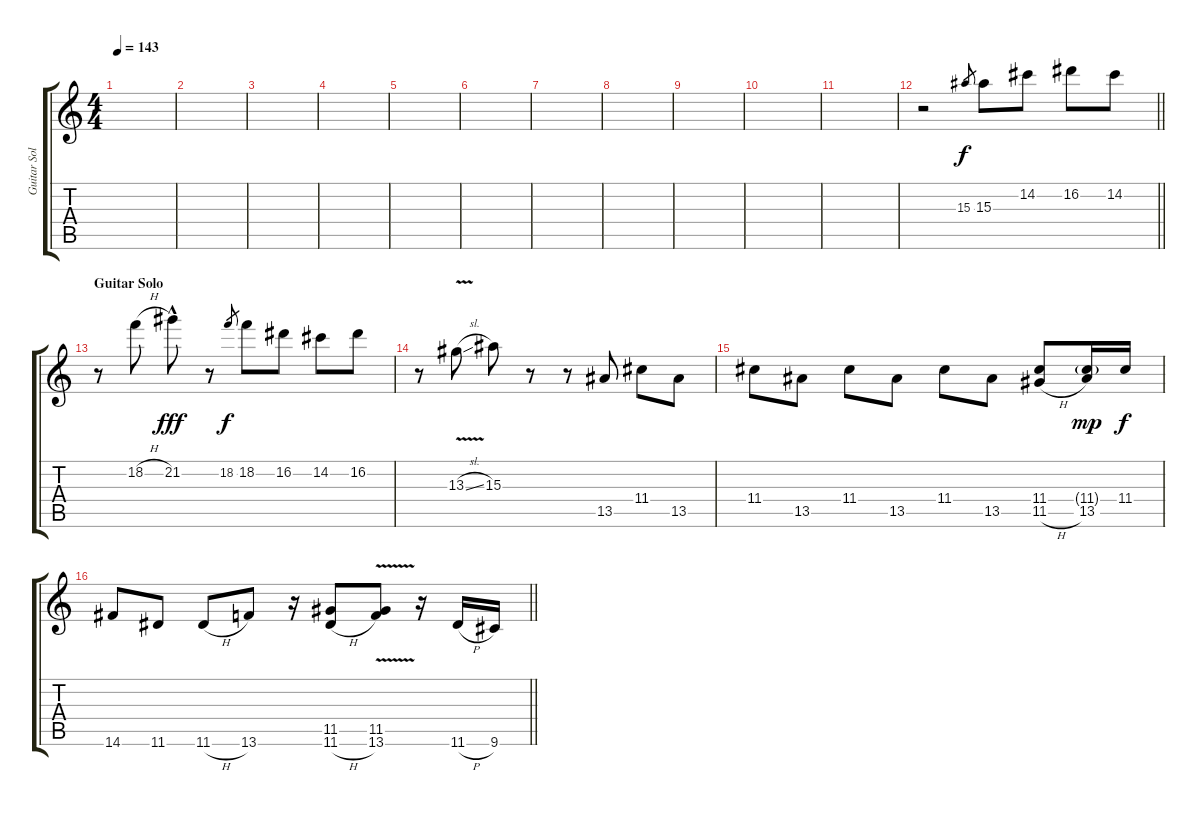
\track ("Guitar Solo" "Guitar Sol") {instrument overdrivenguitar}
\staff {score tabs}
\tuning (E4 B3 G3 D3 A2 E2) {hide}
\ts (4 4)
\tempo 143
\clef g2
\ks c
|
|
|
|
|
|
|
|
|
|
|
\barLineRight lightlight
r.2 15.3.8{gr} 15.3.8 14.2.8 16.2.8 14.2.8 |
\section ("" "Guitar Solo")
r.8 18.2{h}.8 21.2{hac}.8{dy fff} r.8 18.2.8{gr dy f} 18.2.8 16.2.8 14.2.8 16.2.8 |
r.8 13.3{v sl}.8 15.3.8 r.8 r.8 13.5.8 11.4.8 13.5.8 |
11.4.8 13.5.8 11.4.8 13.5.8 11.4.8 13.5.8 (11.4 11.5{h}).8 (11.4{g} 13.5).16{dy mp} 11.4.16{dy f} |
\barLineRight lightlight
14.6.8 11.6.8 11.6{h}.8 13.6.8 r.16 (11.5 11.6{h}).8 (11.5{v} 13.6).8 r.16 11.6{h}.16 9.6.16
